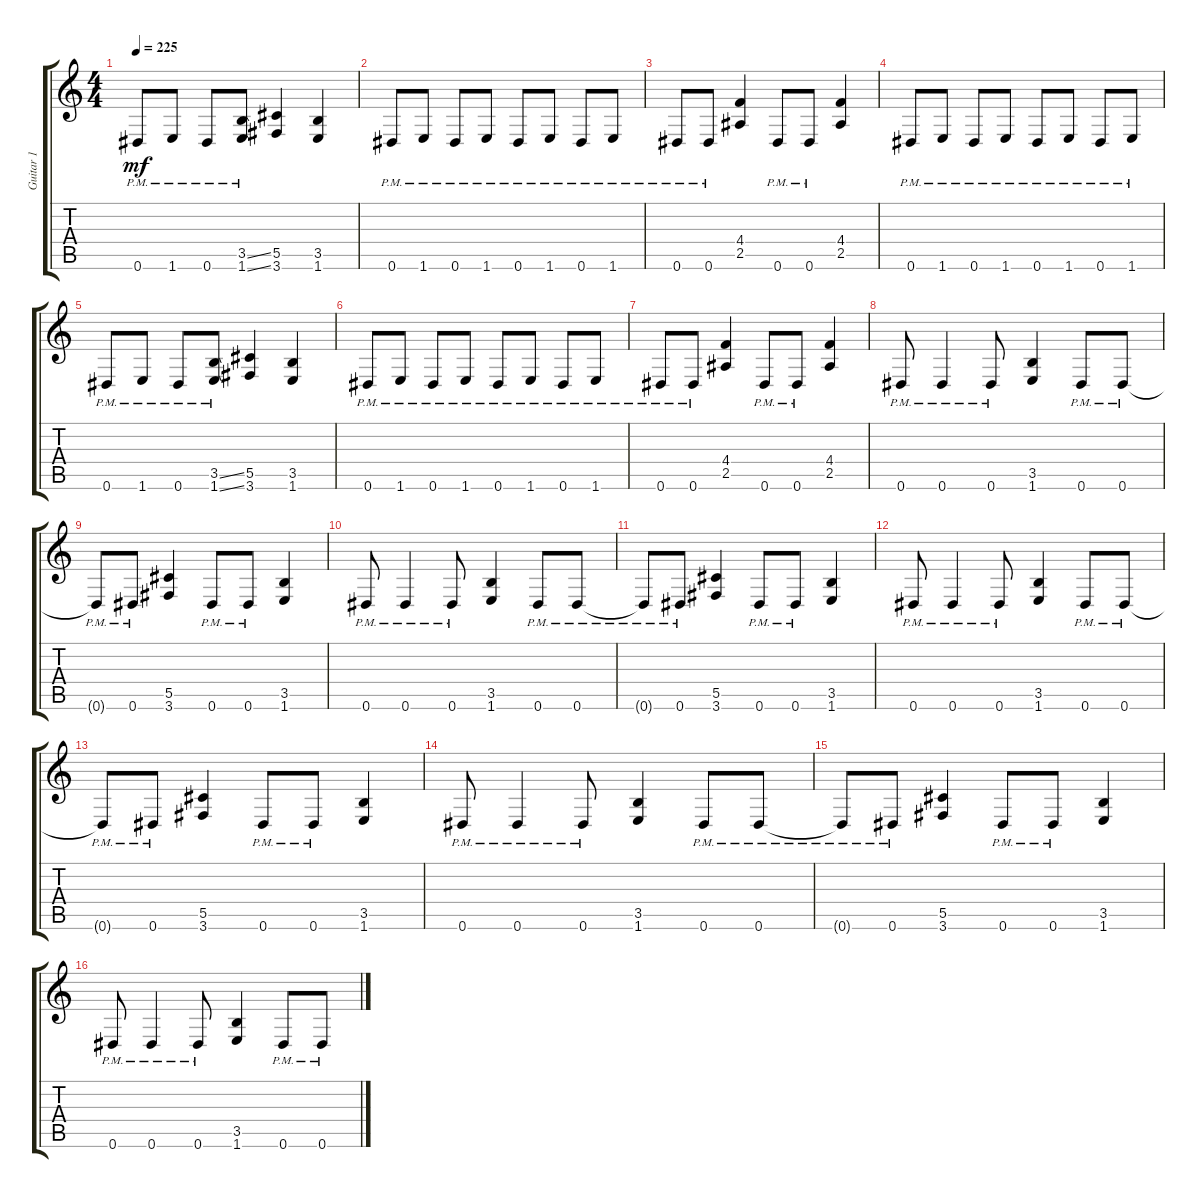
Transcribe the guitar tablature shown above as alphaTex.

\track ("Guitar 1" "Guitar 1") {instrument distortionguitar}
\staff {score tabs}
\tuning (Eb4 Bb3 Gb3 Db3 Ab2 Eb2) {hide}
\ts (4 4)
\tempo 225
\clef g2
\ks c
0.6{pm}.8{dy mf} 1.6{pm}.8 0.6{pm}.8 (3.5{ss pm} 1.6{ss pm}).8 (5.5 3.6).4 (3.5 1.6).4 |
0.6{pm}.8 1.6{pm}.8 0.6{pm}.8 1.6{pm}.8 0.6{pm}.8 1.6{pm}.8 0.6{pm}.8 1.6{pm}.8 |
0.6{pm}.8 0.6{pm}.8 (4.4 2.5).4 0.6{pm}.8 0.6{pm}.8 (4.4 2.5).4 |
0.6{pm}.8 1.6{pm}.8 0.6{pm}.8 1.6{pm}.8 0.6{pm}.8 1.6{pm}.8 0.6{pm}.8 1.6{pm}.8 |
0.6{pm}.8 1.6{pm}.8 0.6{pm}.8 (3.5{ss pm} 1.6{ss pm}).8 (5.5 3.6).4 (3.5 1.6).4 |
0.6{pm}.8 1.6{pm}.8 0.6{pm}.8 1.6{pm}.8 0.6{pm}.8 1.6{pm}.8 0.6{pm}.8 1.6{pm}.8 |
0.6{pm}.8 0.6{pm}.8 (4.4 2.5).4 0.6{pm}.8 0.6{pm}.8 (4.4 2.5).4 |
0.6{pm}.8 0.6{pm}.4 0.6{pm}.8 (3.5 1.6).4 0.6{pm}.8 0.6{pm}.8 |
0.6{pm t}.8 0.6{pm}.8 (5.5 3.6).4 0.6{pm}.8 0.6{pm}.8 (3.5 1.6).4 |
0.6{pm}.8 0.6{pm}.4 0.6{pm}.8 (3.5 1.6).4 0.6{pm}.8 0.6{pm}.8 |
0.6{pm t}.8 0.6{pm}.8 (5.5 3.6).4 0.6{pm}.8 0.6{pm}.8 (3.5 1.6).4 |
0.6{pm}.8 0.6{pm}.4 0.6{pm}.8 (3.5 1.6).4 0.6{pm}.8 0.6{pm}.8 |
0.6{pm t}.8 0.6{pm}.8 (5.5 3.6).4 0.6{pm}.8 0.6{pm}.8 (3.5 1.6).4 |
0.6{pm}.8 0.6{pm}.4 0.6{pm}.8 (3.5 1.6).4 0.6{pm}.8 0.6{pm}.8 |
0.6{pm t}.8 0.6{pm}.8 (5.5 3.6).4 0.6{pm}.8 0.6{pm}.8 (3.5 1.6).4 |
0.6{pm}.8 0.6{pm}.4 0.6{pm}.8 (3.5 1.6).4 0.6{pm}.8 0.6{pm}.8
